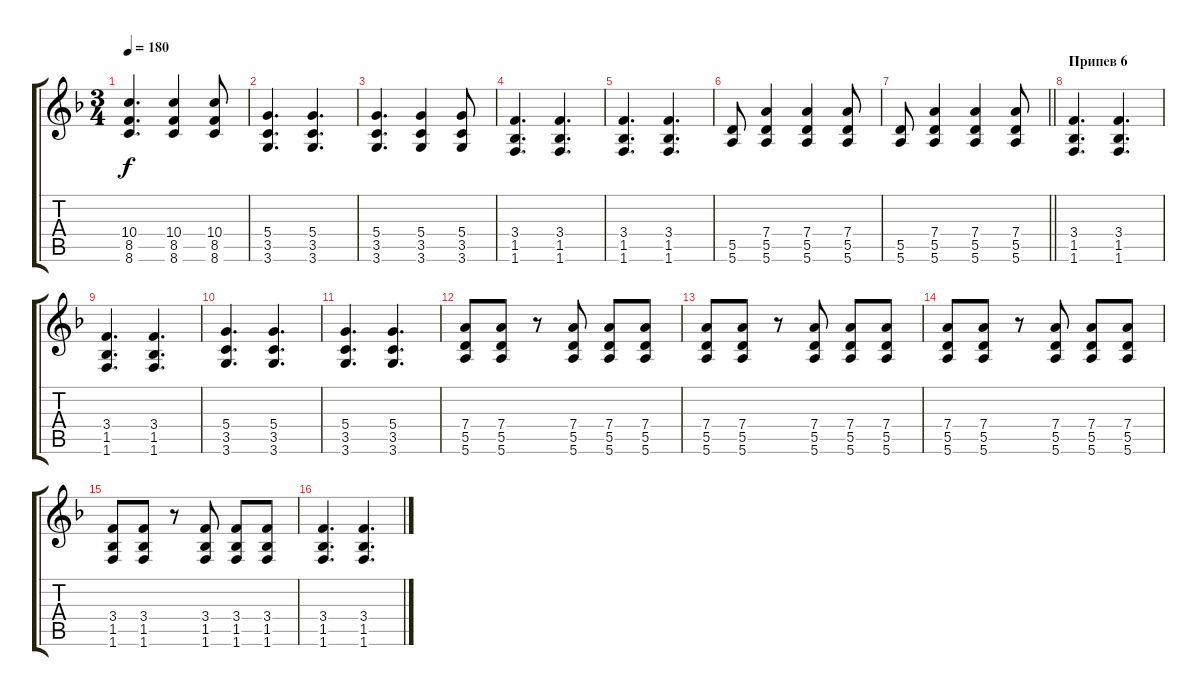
\track "" {instrument acousticguitarsteel}
\staff {score tabs}
\tuning (E4 B3 G3 D3 A2 E2) {hide}
\ts (3 4)
\tempo 180
\clef g2
\ks dminor
(10.4 8.5 8.6).4{d dy f} (10.4 8.5 8.6).4 (10.4 8.5 8.6).8 |
(5.4 3.5 3.6).4{d} (5.4 3.5 3.6).4{d} |
(5.4 3.5 3.6).4{d} (5.4 3.5 3.6).4 (5.4 3.5 3.6).8 |
(3.4 1.5 1.6).4{d} (3.4 1.5 1.6).4{d} |
(3.4 1.5 1.6).4{d} (3.4 1.5 1.6).4{d} |
(5.5 5.6).8 (7.4 5.5 5.6).4 (7.4 5.5 5.6).4 (7.4 5.5 5.6).8 |
\barLineRight lightlight
(5.5 5.6).8 (7.4 5.5 5.6).4 (7.4 5.5 5.6).4 (7.4 5.5 5.6).8 |
\section ("" "Припев 6")
(3.4 1.5 1.6).4{d} (3.4 1.5 1.6).4{d} |
(3.4 1.5 1.6).4{d} (3.4 1.5 1.6).4{d} |
(5.4 3.5 3.6).4{d} (5.4 3.5 3.6).4{d} |
(5.4 3.5 3.6).4{d} (5.4 3.5 3.6).4{d} |
(7.4 5.5 5.6).8 (7.4 5.5 5.6).8 r.8 (7.4 5.5 5.6).8 (7.4 5.5 5.6).8 (7.4 5.5 5.6).8 |
(7.4 5.5 5.6).8 (7.4 5.5 5.6).8 r.8 (7.4 5.5 5.6).8 (7.4 5.5 5.6).8 (7.4 5.5 5.6).8 |
(7.4 5.5 5.6).8 (7.4 5.5 5.6).8 r.8 (7.4 5.5 5.6).8 (7.4 5.5 5.6).8 (7.4 5.5 5.6).8 |
(3.4 1.5 1.6).8 (3.4 1.5 1.6).8 r.8 (3.4 1.5 1.6).8 (3.4 1.5 1.6).8 (3.4 1.5 1.6).8 |
(3.4 1.5 1.6).4{d} (3.4 1.5 1.6).4{d}
